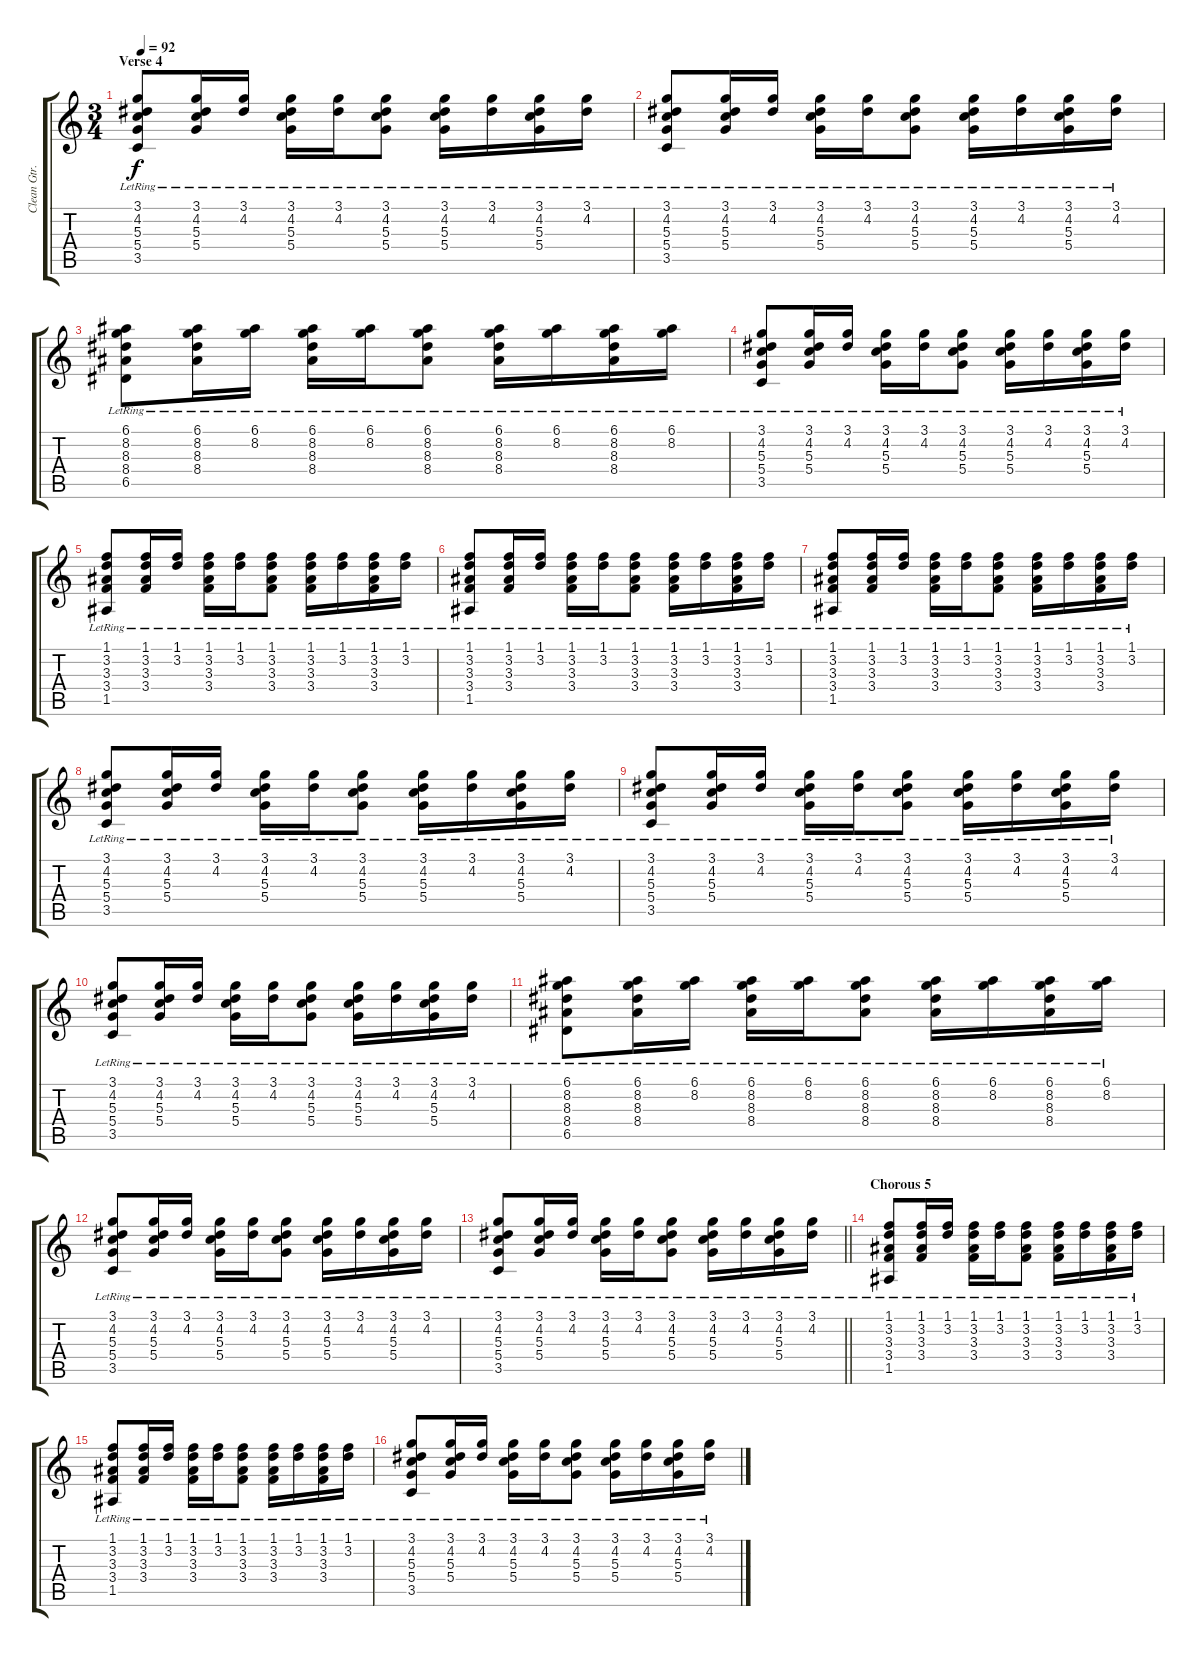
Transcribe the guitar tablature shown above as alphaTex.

\track ("Clean Gtr. 1" "Clean Gtr.") {instrument electricguitarjazz}
\staff {score tabs}
\tuning (E4 B3 G3 D3 A2 E2) {hide}
\ts (3 4)
\section ("" "Verse 4")
\tempo 92
\clef g2
\ks c
(3.1{lr} 4.2{lr} 5.3{lr} 5.4{lr} 3.5{lr}).8{dy f} (3.1{lr} 4.2{lr} 5.3{lr} 5.4{lr}).16 (3.1{lr} 4.2{lr}).16 (3.1{lr} 4.2{lr} 5.3{lr} 5.4{lr}).16 (3.1{lr} 4.2{lr}).16 (3.1{lr} 4.2{lr} 5.3{lr} 5.4{lr}).8 (3.1{lr} 4.2{lr} 5.3{lr} 5.4{lr}).16 (3.1{lr} 4.2{lr}).16 (3.1{lr} 4.2{lr} 5.3{lr} 5.4{lr}).16 (3.1{lr} 4.2{lr}).16 |
(3.1{lr} 4.2{lr} 5.3{lr} 5.4{lr} 3.5{lr}).8 (3.1{lr} 4.2{lr} 5.3{lr} 5.4{lr}).16 (3.1{lr} 4.2{lr}).16 (3.1{lr} 4.2{lr} 5.3{lr} 5.4{lr}).16 (3.1{lr} 4.2{lr}).16 (3.1{lr} 4.2{lr} 5.3{lr} 5.4{lr}).8 (3.1{lr} 4.2{lr} 5.3{lr} 5.4{lr}).16 (3.1{lr} 4.2{lr}).16 (3.1{lr} 4.2{lr} 5.3{lr} 5.4{lr}).16 (3.1{lr} 4.2{lr}).16 |
(6.1{lr} 8.2{lr} 8.3{lr} 8.4{lr} 6.5{lr}).8 (6.1{lr} 8.2{lr} 8.3{lr} 8.4{lr}).16 (6.1{lr} 8.2{lr}).16 (6.1{lr} 8.2{lr} 8.3{lr} 8.4).16 (6.1{lr} 8.2{lr}).16 (6.1{lr} 8.2{lr} 8.3{lr} 8.4{lr}).8 (6.1{lr} 8.2{lr} 8.3{lr} 8.4{lr}).16 (6.1{lr} 8.2{lr}).16 (6.1{lr} 8.2{lr} 8.3{lr} 8.4{lr}).16 (6.1{lr} 8.2{lr}).16 |
(3.1{lr} 4.2{lr} 5.3{lr} 5.4{lr} 3.5{lr}).8 (3.1{lr} 4.2{lr} 5.3{lr} 5.4{lr}).16 (3.1{lr} 4.2{lr}).16 (3.1{lr} 4.2{lr} 5.3{lr} 5.4{lr}).16 (3.1{lr} 4.2{lr}).16 (3.1{lr} 4.2{lr} 5.3{lr} 5.4{lr}).8 (3.1{lr} 4.2{lr} 5.3{lr} 5.4{lr}).16 (3.1{lr} 4.2{lr}).16 (3.1{lr} 4.2{lr} 5.3{lr} 5.4{lr}).16 (3.1{lr} 4.2{lr}).16 |
(1.1{lr} 3.2{lr} 3.3{lr} 3.4{lr} 1.5{lr}).8 (1.1{lr} 3.2{lr} 3.3{lr} 3.4{lr}).16 (1.1{lr} 3.2{lr}).16 (1.1{lr} 3.2{lr} 3.3{lr} 3.4{lr}).16 (1.1{lr} 3.2{lr}).16 (1.1{lr} 3.2{lr} 3.3{lr} 3.4{lr}).8 (1.1{lr} 3.2{lr} 3.3{lr} 3.4{lr}).16 (1.1{lr} 3.2{lr}).16 (1.1{lr} 3.2{lr} 3.3{lr} 3.4{lr}).16 (1.1{lr} 3.2{lr}).16 |
(1.1{lr} 3.2{lr} 3.3{lr} 3.4{lr} 1.5{lr}).8 (1.1{lr} 3.2{lr} 3.3{lr} 3.4{lr}).16 (1.1{lr} 3.2{lr}).16 (1.1{lr} 3.2{lr} 3.3{lr} 3.4{lr}).16 (1.1{lr} 3.2{lr}).16 (1.1{lr} 3.2{lr} 3.3{lr} 3.4{lr}).8 (1.1{lr} 3.2{lr} 3.3{lr} 3.4{lr}).16 (1.1{lr} 3.2{lr}).16 (1.1{lr} 3.2{lr} 3.3{lr} 3.4{lr}).16 (1.1{lr} 3.2{lr}).16 |
(1.1{lr} 3.2{lr} 3.3{lr} 3.4{lr} 1.5{lr}).8 (1.1{lr} 3.2{lr} 3.3{lr} 3.4{lr}).16 (1.1{lr} 3.2{lr}).16 (1.1{lr} 3.2{lr} 3.3{lr} 3.4{lr}).16 (1.1{lr} 3.2{lr}).16 (1.1{lr} 3.2{lr} 3.3{lr} 3.4{lr}).8 (1.1{lr} 3.2{lr} 3.3{lr} 3.4{lr}).16 (1.1{lr} 3.2{lr}).16 (1.1{lr} 3.2{lr} 3.3{lr} 3.4{lr}).16 (1.1{lr} 3.2{lr}).16 |
(3.1{lr} 4.2{lr} 5.3{lr} 5.4{lr} 3.5{lr}).8 (3.1{lr} 4.2{lr} 5.3{lr} 5.4{lr}).16 (3.1{lr} 4.2{lr}).16 (3.1{lr} 4.2{lr} 5.3{lr} 5.4{lr}).16 (3.1{lr} 4.2{lr}).16 (3.1{lr} 4.2{lr} 5.3{lr} 5.4{lr}).8 (3.1{lr} 4.2{lr} 5.3{lr} 5.4{lr}).16 (3.1{lr} 4.2{lr}).16 (3.1{lr} 4.2{lr} 5.3{lr} 5.4{lr}).16 (3.1{lr} 4.2{lr}).16 |
(3.1{lr} 4.2{lr} 5.3{lr} 5.4{lr} 3.5{lr}).8 (3.1{lr} 4.2{lr} 5.3{lr} 5.4{lr}).16 (3.1{lr} 4.2{lr}).16 (3.1{lr} 4.2{lr} 5.3{lr} 5.4{lr}).16 (3.1{lr} 4.2{lr}).16 (3.1{lr} 4.2{lr} 5.3{lr} 5.4{lr}).8 (3.1{lr} 4.2{lr} 5.3{lr} 5.4{lr}).16 (3.1{lr} 4.2{lr}).16 (3.1{lr} 4.2{lr} 5.3{lr} 5.4{lr}).16 (3.1{lr} 4.2{lr}).16 |
(3.1{lr} 4.2{lr} 5.3{lr} 5.4{lr} 3.5{lr}).8 (3.1{lr} 4.2{lr} 5.3{lr} 5.4{lr}).16 (3.1{lr} 4.2{lr}).16 (3.1{lr} 4.2{lr} 5.3{lr} 5.4{lr}).16 (3.1{lr} 4.2{lr}).16 (3.1{lr} 4.2{lr} 5.3{lr} 5.4{lr}).8 (3.1{lr} 4.2{lr} 5.3{lr} 5.4{lr}).16 (3.1{lr} 4.2{lr}).16 (3.1{lr} 4.2{lr} 5.3{lr} 5.4{lr}).16 (3.1{lr} 4.2{lr}).16 |
(6.1{lr} 8.2{lr} 8.3{lr} 8.4{lr} 6.5{lr}).8 (6.1{lr} 8.2{lr} 8.3{lr} 8.4{lr}).16 (6.1{lr} 8.2{lr}).16 (6.1{lr} 8.2{lr} 8.3{lr} 8.4).16 (6.1{lr} 8.2{lr}).16 (6.1{lr} 8.2{lr} 8.3{lr} 8.4{lr}).8 (6.1{lr} 8.2{lr} 8.3{lr} 8.4{lr}).16 (6.1{lr} 8.2{lr}).16 (6.1{lr} 8.2{lr} 8.3{lr} 8.4{lr}).16 (6.1{lr} 8.2{lr}).16 |
(3.1{lr} 4.2{lr} 5.3{lr} 5.4{lr} 3.5{lr}).8 (3.1{lr} 4.2{lr} 5.3{lr} 5.4{lr}).16 (3.1{lr} 4.2{lr}).16 (3.1{lr} 4.2{lr} 5.3{lr} 5.4{lr}).16 (3.1{lr} 4.2{lr}).16 (3.1{lr} 4.2{lr} 5.3{lr} 5.4{lr}).8 (3.1{lr} 4.2{lr} 5.3{lr} 5.4{lr}).16 (3.1{lr} 4.2{lr}).16 (3.1{lr} 4.2{lr} 5.3{lr} 5.4{lr}).16 (3.1{lr} 4.2{lr}).16 |
\barLineRight lightlight
(3.1{lr} 4.2{lr} 5.3{lr} 5.4{lr} 3.5{lr}).8 (3.1{lr} 4.2{lr} 5.3{lr} 5.4{lr}).16 (3.1{lr} 4.2{lr}).16 (3.1{lr} 4.2{lr} 5.3{lr} 5.4{lr}).16 (3.1{lr} 4.2{lr}).16 (3.1{lr} 4.2{lr} 5.3{lr} 5.4{lr}).8 (3.1{lr} 4.2{lr} 5.3{lr} 5.4{lr}).16 (3.1{lr} 4.2{lr}).16 (3.1{lr} 4.2{lr} 5.3{lr} 5.4{lr}).16 (3.1{lr} 4.2{lr}).16 |
\section ("" "Chorous 5")
(1.1{lr} 3.2{lr} 3.3{lr} 3.4{lr} 1.5{lr}).8 (1.1{lr} 3.2{lr} 3.3{lr} 3.4{lr}).16 (1.1{lr} 3.2{lr}).16 (1.1{lr} 3.2{lr} 3.3{lr} 3.4{lr}).16 (1.1{lr} 3.2{lr}).16 (1.1{lr} 3.2{lr} 3.3{lr} 3.4{lr}).8 (1.1{lr} 3.2{lr} 3.3{lr} 3.4{lr}).16 (1.1{lr} 3.2{lr}).16 (1.1{lr} 3.2{lr} 3.3{lr} 3.4{lr}).16 (1.1{lr} 3.2{lr}).16 |
(1.1{lr} 3.2{lr} 3.3{lr} 3.4{lr} 1.5{lr}).8 (1.1{lr} 3.2{lr} 3.3{lr} 3.4{lr}).16 (1.1{lr} 3.2{lr}).16 (1.1{lr} 3.2{lr} 3.3{lr} 3.4{lr}).16 (1.1{lr} 3.2{lr}).16 (1.1{lr} 3.2{lr} 3.3{lr} 3.4{lr}).8 (1.1{lr} 3.2{lr} 3.3{lr} 3.4{lr}).16 (1.1{lr} 3.2{lr}).16 (1.1{lr} 3.2{lr} 3.3{lr} 3.4{lr}).16 (1.1{lr} 3.2{lr}).16 |
(3.1{lr} 4.2{lr} 5.3{lr} 5.4{lr} 3.5{lr}).8 (3.1{lr} 4.2{lr} 5.3{lr} 5.4{lr}).16 (3.1{lr} 4.2{lr}).16 (3.1{lr} 4.2{lr} 5.3{lr} 5.4{lr}).16 (3.1{lr} 4.2{lr}).16 (3.1{lr} 4.2{lr} 5.3{lr} 5.4{lr}).8 (3.1{lr} 4.2{lr} 5.3{lr} 5.4{lr}).16 (3.1{lr} 4.2{lr}).16 (3.1{lr} 4.2{lr} 5.3{lr} 5.4{lr}).16 (3.1{lr} 4.2{lr}).16
